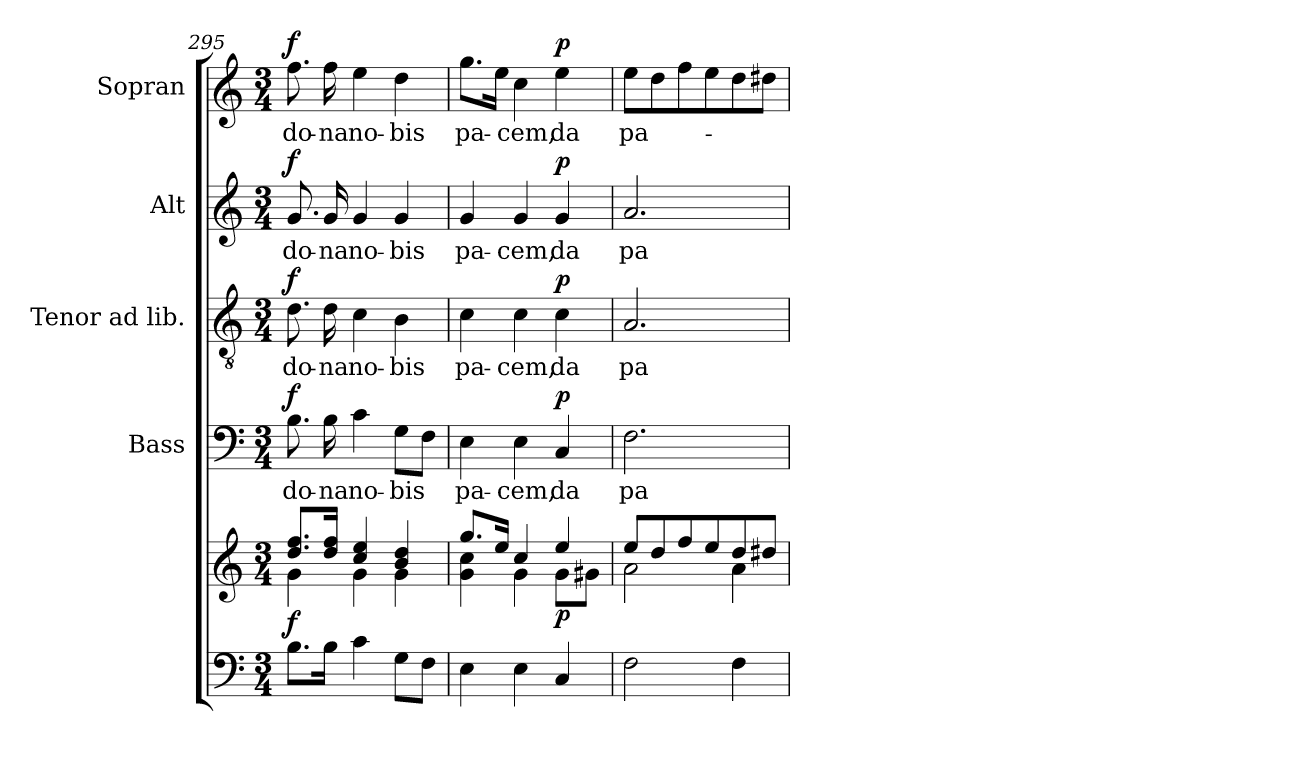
**kern	**kern	**dynam	**kern	**text	**dynam	**kern	**text	**dynam	**kern	**text	**dynam	**kern	**text	**dynam
*part5	*part5	*part5	*part4	*part4	*part4	*part3	*part3	*part3	*part2	*part2	*part2	*part1	*part1	*part1
*staff6	*staff5	*staff5/6	*staff4	*staff4	*staff4	*staff3	*staff3	*staff3	*staff2	*staff2	*staff2	*staff1	*staff1	*staff1
*	*	*	*I"Bass	*	*	*I"Tenor ad lib.	*	*	*I"Alt	*	*	*I"Sopran	*	*
*	*	*	*I'B.	*	*	*I'T.	*	*	*I'A.	*	*	*I'S.	*	*
*clefF4	*clefG2	*	*clefF4	*	*	*clefGv2	*	*	*clefG2	*	*	*clefG2	*	*
*k[]	*k[]	*	*k[]	*	*	*k[]	*	*	*k[]	*	*	*k[]	*	*
*C:	*C:	*	*C:	*	*	*C:	*	*	*C:	*	*	*C:	*	*
*M3/4	*M3/4	*	*M3/4	*	*	*M3/4	*	*	*M3/4	*	*	*M3/4	*	*
=295	=295	=295	=295	=295	=295	=295	=295	=295	=295	=295	=295	=295	=295	=295
*	*^	*	*	*	*	*	*	*	*	*	*	*	*	*
!	!	!	!LO:DY:b	!	!LO:LY:b	!LO:DY:a	!	!LO:LY:b	!LO:DY:a	!	!LO:LY:b	!LO:DY:a	!	!LO:LY:b	!LO:DY:a
8.B\L	8.dd/ 8.ff/L	4g\	f	8.B\	do-	f	8.d\	do-	f	8.g/	do-	f	8.ff\	do-	f
!	!	!	!	!	!LO:LY:b	!	!	!LO:LY:b	!	!	!LO:LY:b	!	!	!LO:LY:b	!
16B\Jk	16dd/ 16ff/Jk	.	.	16B\	-na	.	16d\	-na	.	16g/	-na	.	16ff\	-na	.
!	!	!	!	!	!LO:LY:b	!	!	!LO:LY:b	!	!	!LO:LY:b	!	!	!LO:LY:b	!
4c\	4cc/ 4ee/	4g\	.	4c\	no-	.	4c\	no-	.	4g/	no-	.	4ee\	no-	.
!	!	!	!	!	!LO:LY:b	!	!	!LO:LY:b	!	!	!LO:LY:b	!	!	!LO:LY:b	!
8G\L	4b/ 4dd/	4g\	.	8G\L	-bis	.	4B\	-bis	.	4g/	-bis	.	4dd\	-bis	.
8F\J	.	.	.	8F\J	.	.	.	.	.	.	.	.	.	.	.
=296	=296	=296	=296	=296	=296	=296	=296	=296	=296	=296	=296	=296	=296	=296	=296
!	!	!	!	!	!LO:LY:b	!	!	!LO:LY:b	!	!	!LO:LY:b	!	!	!LO:LY:b	!
4E\	8.gg/L	4g\ 4cc\	.	4E\	pa-	.	4c\	pa-	.	4g/	pa-	.	8.gg\L	pa-	.
.	16ee/Jk	.	.	.	.	.	.	.	.	.	.	.	16ee\Jk	.	.
!	!	!	!	!	!LO:LY:b	!	!	!LO:LY:b	!	!	!LO:LY:b	!	!	!LO:LY:b	!
4E\	4cc/	4g\	.	4E\	-cem,	.	4c\	-cem,	.	4g/	-cem,	.	4cc\	-cem,	.
!	!	!	!LO:DY:b	!	!LO:LY:b	!LO:DY:a	!	!LO:LY:b	!LO:DY:a	!	!LO:LY:b	!LO:DY:a	!	!LO:LY:b	!LO:DY:a
4C/	4ee/	8g\L	p	4C/	da	p	4c\	da	p	4g/	da	p	4ee\	da	p
.	.	8g#X\J	.	.	.	.	.	.	.	.	.	.	.	.	.
!!LO:LB:g=z
=297	=297	=297	=297	=297	=297	=297	=297	=297	=297	=297	=297	=297	=297	=297	=297
!	!	!	!	!	!LO:LY:b	!	!	!LO:LY:b	!	!	!LO:LY:b	!	!	!LO:LY:b	!
2F\	8ee/L	2a\	.	2.F\	pa-	.	2.A/	pa-	.	2.a/	pa-	.	8ee\L	pa-	.
.	8dd/	.	.	.	.	.	.	.	.	.	.	.	8dd\	.	.
.	8ff/	.	.	.	.	.	.	.	.	.	.	.	8ff\	.	.
.	8ee/	.	.	.	.	.	.	.	.	.	.	.	8ee\	.	.
4F\	8dd/	4a\	.	.	.	.	.	.	.	.	.	.	8dd\	.	.
.	8dd#X/J	.	.	.	.	.	.	.	.	.	.	.	8dd#X\J	.	.
*	*v	*v	*	*	*	*	*	*	*	*	*	*	*	*	*
=	=	=	=	=	=	=	=	=	=	=	=	=	=	=
*-	*-	*-	*-	*-	*-	*-	*-	*-	*-	*-	*-	*-	*-	*-
